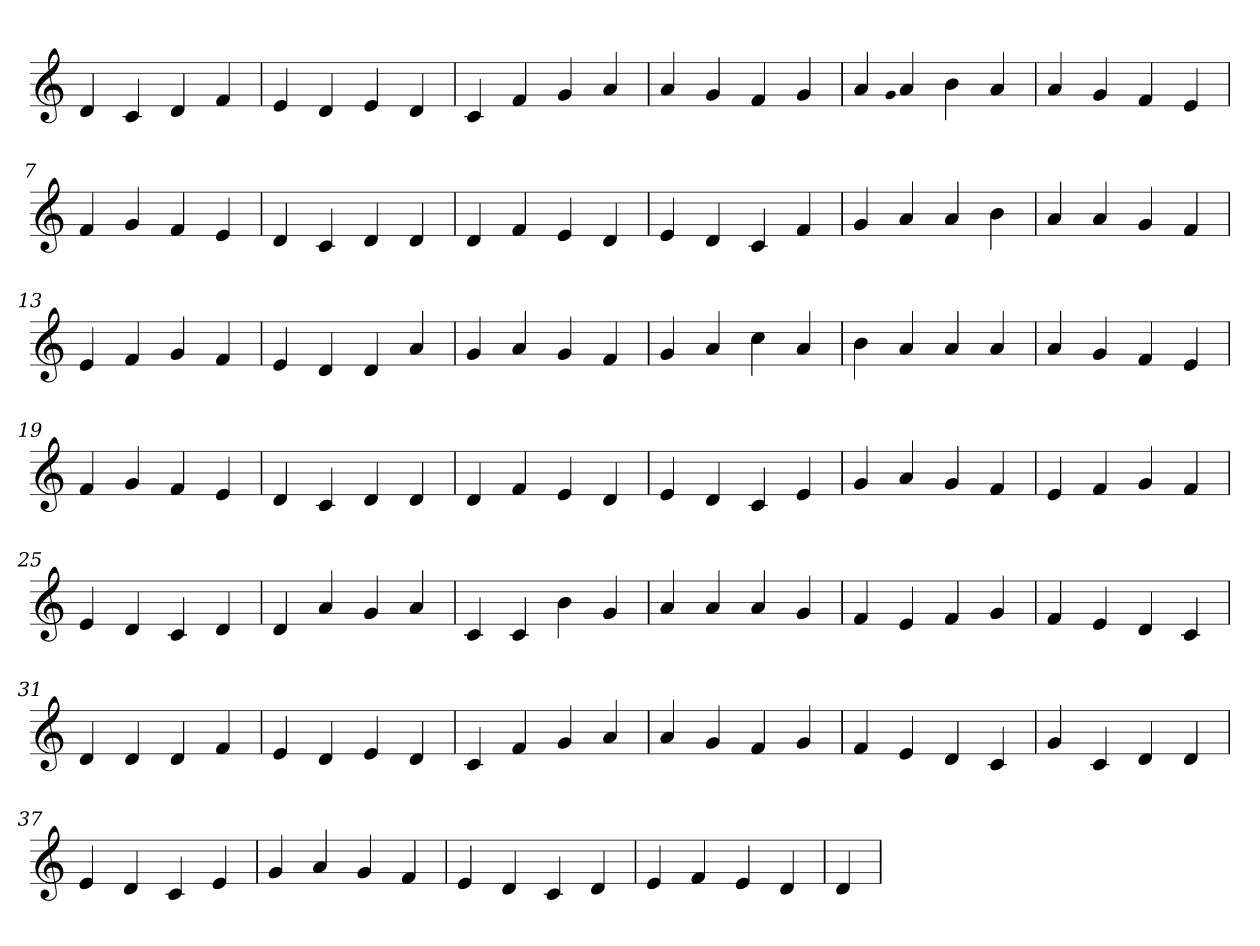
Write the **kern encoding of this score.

**kern
*part1
*staff1
*clefG2
=1
4d
4c
4d
4f
=2
4e
4d
4e
4d
=3
4c
4f
4g
4a
=4
4a
4g
4f
4g
=5
4a
qqg
4a
4b
4a
=6
4a
4g
4f
4e
=7
4f
4g
4f
4e
=8
4d
4c
4d
4d
=9
4d
4f
4e
4d
=10
4e
4d
4c
4f
=11
4g
4a
4a
4b
=12
4a
4a
4g
4f
=13
4e
4f
4g
4f
=14
4e
4d
4d
4a
=15
4g
4a
4g
4f
=16
4g
4a
4cc
4a
=17
4b
4a
4a
4a
=18
4a
4g
4f
4e
=19
4f
4g
4f
4e
=20
4d
4c
4d
4d
=21
4d
4f
4e
4d
=22
4e
4d
4c
4e
=23
4g
4a
4g
4f
=24
4e
4f
4g
4f
=25
4e
4d
4c
4d
=26
4d
4a
4g
4a
=27
4c
4c
4b
4g
=28
4a
4a
4a
4g
=29
4f
4e
4f
4g
=30
4f
4e
4d
4c
=31
4d
4d
4d
4f
=32
4e
4d
4e
4d
=33
4c
4f
4g
4a
=34
4a
4g
4f
4g
=35
4f
4e
4d
4c
=36
4g
4c
4d
4d
=37
4e
4d
4c
4e
=38
4g
4a
4g
4f
=39
4e
4d
4c
4d
=40
4e
4f
4e
4d
=41
4d
=
*-
